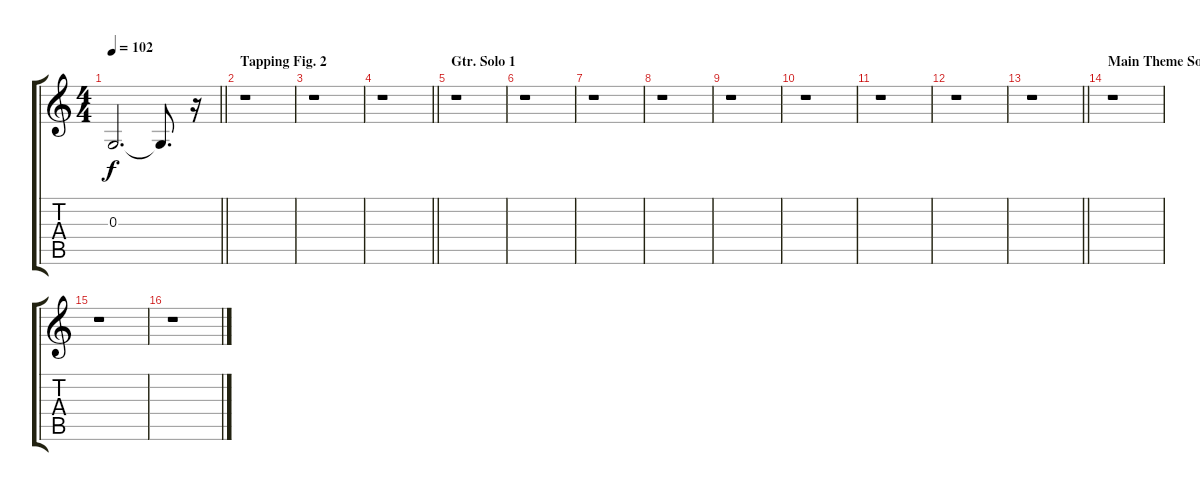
\track "" {mute instrument bassoon}
\staff {score tabs}
\tuning (E4 B3 G3 D3 A2 E2) {hide}
\ts (4 4)
\tempo 102
\clef g2
\barLineRight lightlight
\ks c
0.3{t}.2{d dy f} 0.3{t}.8{d} r.16 |
\section ("" "Tapping Fig. 2")
r.1 |
r.1 |
\barLineRight lightlight
r.1 |
\section ("" "Gtr. Solo 1")
r.1 |
r.1 |
r.1 |
r.1 |
r.1 |
r.1 |
r.1 |
r.1 |
\barLineRight lightlight
r.1 |
\section ("" "Main Theme Solo  1")
r.1 |
r.1 |
r.1
